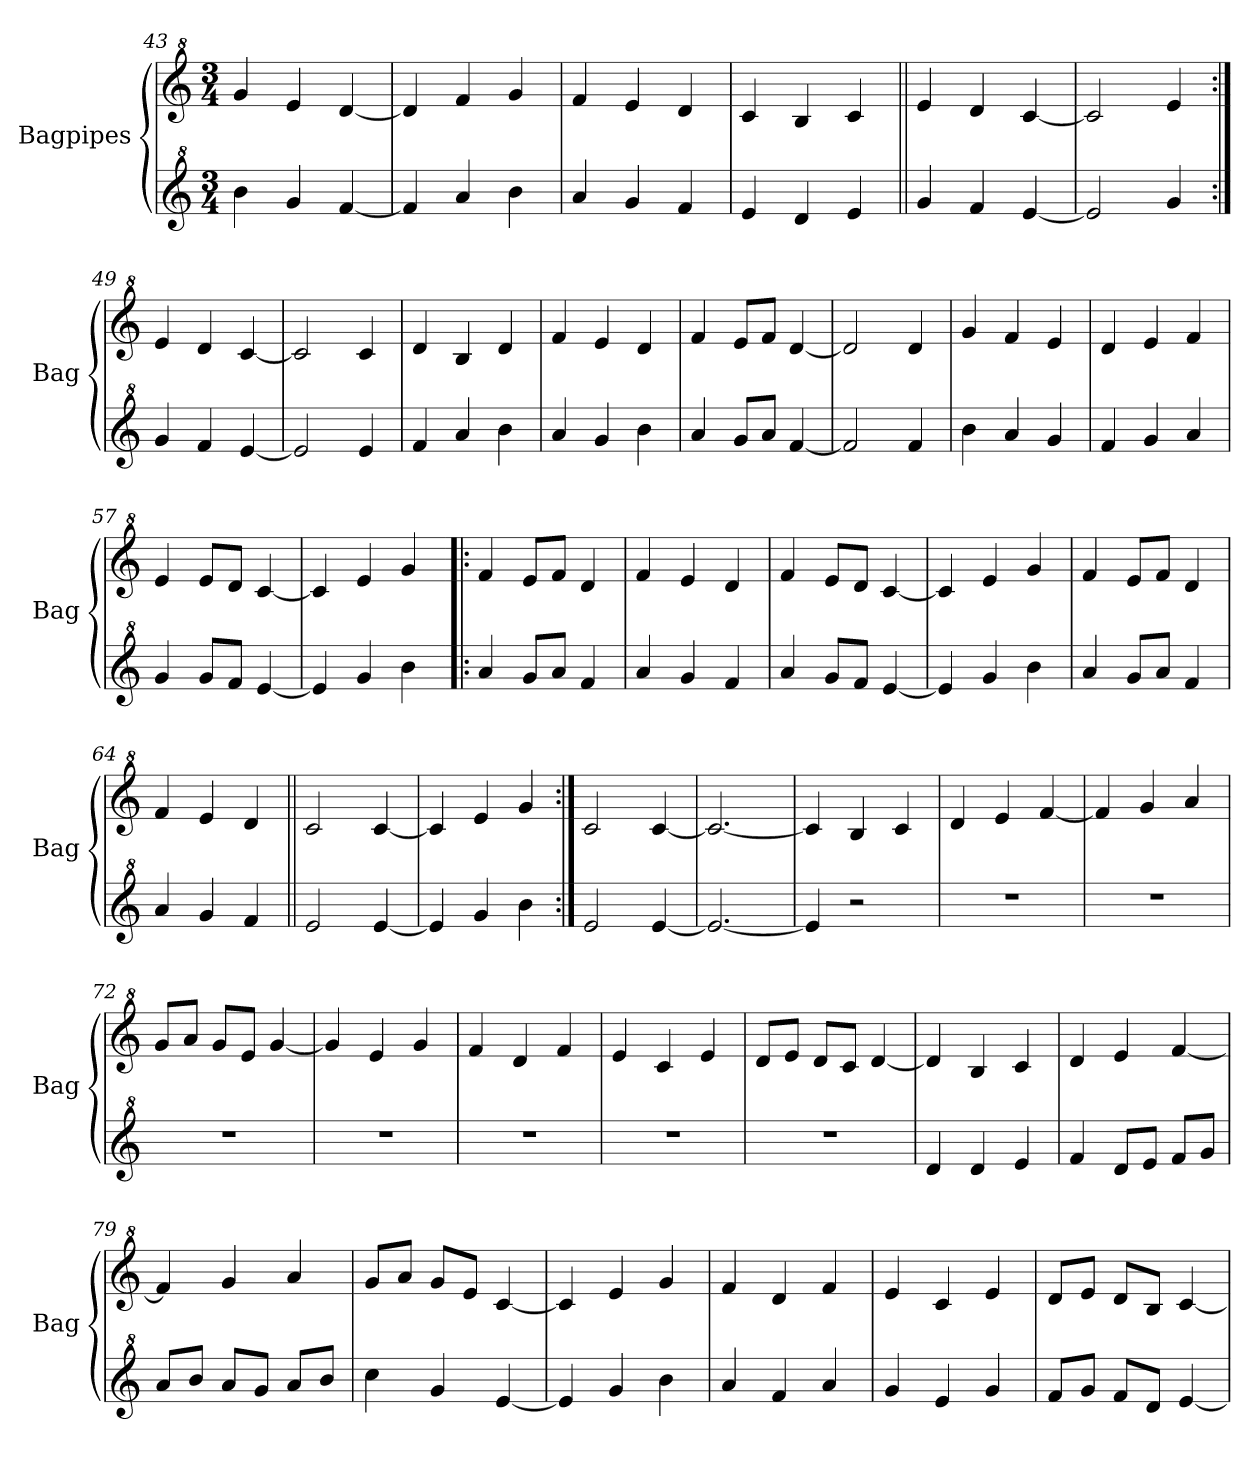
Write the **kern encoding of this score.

**kern	**kern
*part2	*part1
*staff2	*staff1
*I"Bagpipes	*I"Bagpipes
*I'Bag	*I'Bag
*clefG^2	*clefG^2
*k[]	*k[]
*C:	*C:
*M3/4	*M3/4
=43	=43
4bb\	4gg/
4gg/	4ee/
[4ff/	[4dd/
=44	=44
4ff/]	4dd/]
4aa/	4ff/
4bb\	4gg/
=45	=45
4aa/	4ff/
4gg/	4ee/
4ff/	4dd/
!!LO:LB:g=z
=46	=46
4ee/	4cc/
4dd/	4b/
4ee/	4cc/
=47||	=47||
4gg/	4ee/
4ff/	4dd/
[4ee/	[4cc/
=48	=48
2ee/]	2cc/]
4gg/	4ee/
=49:|!	=49:|!
4gg/	4ee/
4ff/	4dd/
[4ee/	[4cc/
=50	=50
2ee/]	2cc/]
4ee/	4cc/
=51	=51
4ff/	4dd/
4aa/	4b/
4bb\	4dd/
=52	=52
4aa/	4ff/
4gg/	4ee/
4bb\	4dd/
=53	=53
4aa/	4ff/
8gg/L	8ee/L
8aa/J	8ff/J
[4ff/	[4dd/
=54	=54
2ff/]	2dd/]
4ff/	4dd/
=55	=55
4bb\	4gg/
4aa/	4ff/
4gg/	4ee/
=56	=56
4ff/	4dd/
4gg/	4ee/
4aa/	4ff/
!!LO:PB:g=z
=57	=57
4gg/	4ee/
8gg/L	8ee/L
8ff/J	8dd/J
[4ee/	[4cc/
=58	=58
4ee/]	4cc/]
4gg/	4ee/
4bb\	4gg/
=59!|:	=59!|:
4aa/	4ff/
8gg/L	8ee/L
8aa/J	8ff/J
4ff/	4dd/
=60	=60
4aa/	4ff/
4gg/	4ee/
4ff/	4dd/
=61	=61
4aa/	4ff/
8gg/L	8ee/L
8ff/J	8dd/J
[4ee/	[4cc/
=62	=62
4ee/]	4cc/]
4gg/	4ee/
4bb\	4gg/
=63	=63
4aa/	4ff/
8gg/L	8ee/L
8aa/J	8ff/J
4ff/	4dd/
=64	=64
4aa/	4ff/
4gg/	4ee/
4ff/	4dd/
=65||	=65||
2ee/	2cc/
[4ee/	[4cc/
=66	=66
4ee/]	4cc/]
4gg/	4ee/
4bb\	4gg/
=67:|!	=67:|!
2ee/	2cc/
[4ee/	[4cc/
!!LO:LB:g=z
=68	=68
2.ee/_	2.cc/_
=69	=69
4ee/]	4cc/]
2r	4b/
.	4cc/
=70	=70
2.r	4dd/
.	4ee/
.	[4ff/
=71	=71
2.r	4ff/]
.	4gg/
.	4aa/
=72	=72
2.r	8gg/L
.	8aa/J
.	8gg/L
.	8ee/J
.	[4gg/
=73	=73
2.r	4gg/]
.	4ee/
.	4gg/
=74	=74
2.r	4ff/
.	4dd/
.	4ff/
=75	=75
2.r	4ee/
.	4cc/
.	4ee/
=76	=76
2.r	8dd/L
.	8ee/J
.	8dd/L
.	8cc/J
.	[4dd/
=77	=77
4dd/	4dd/]
4dd/	4b/
4ee/	4cc/
!!LO:LB:g=z
=78	=78
4ff/	4dd/
8dd/L	4ee/
8ee/J	.
8ff/L	[4ff/
8gg/J	.
=79	=79
8aa/L	4ff/]
8bb/J	.
8aa/L	4gg/
8gg/J	.
8aa/L	4aa/
8bb/J	.
=80	=80
4ccc\	8gg/L
.	8aa/J
4gg/	8gg/L
.	8ee/J
[4ee/	[4cc/
=81	=81
4ee/]	4cc/]
4gg/	4ee/
4bb\	4gg/
=82	=82
4aa/	4ff/
4ff/	4dd/
4aa/	4ff/
=83	=83
4gg/	4ee/
4ee/	4cc/
4gg/	4ee/
=84	=84
8ff/L	8dd/L
8gg/J	8ee/J
8ff/L	8dd/L
8dd/J	8b/J
[4ee/	[4cc/
=	=
*-	*-
